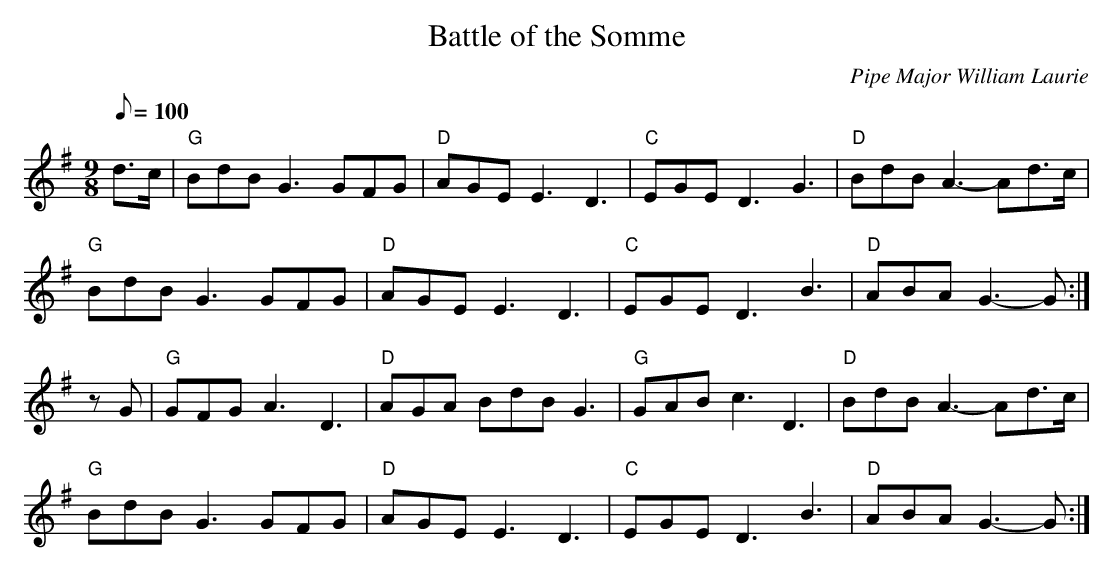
X:1
T: Battle of the Somme
C: Pipe Major William Laurie
M: 9/8
L: 1/8
K: G
Q: 100
d>c |\
"G" BdB G3 GFG | "D" AGE E3  D3 | "C" EGE D3 G3 | "D" BdB A3- Ad>c |
"G" BdB G3 GFG | "D" AGE E3  D3 | "C" EGE D3 B3 | "D" ABA G3- G   :|
zG |\
"G" GFG A3 D3  | "D" AGA BdB G3 | "G" GAB c3 D3 | "D" BdB A3- Ad>c |
"G" BdB G3 GFG | "D" AGE E3  D3 | "C" EGE D3 B3 | "D" ABA G3- G   :|
